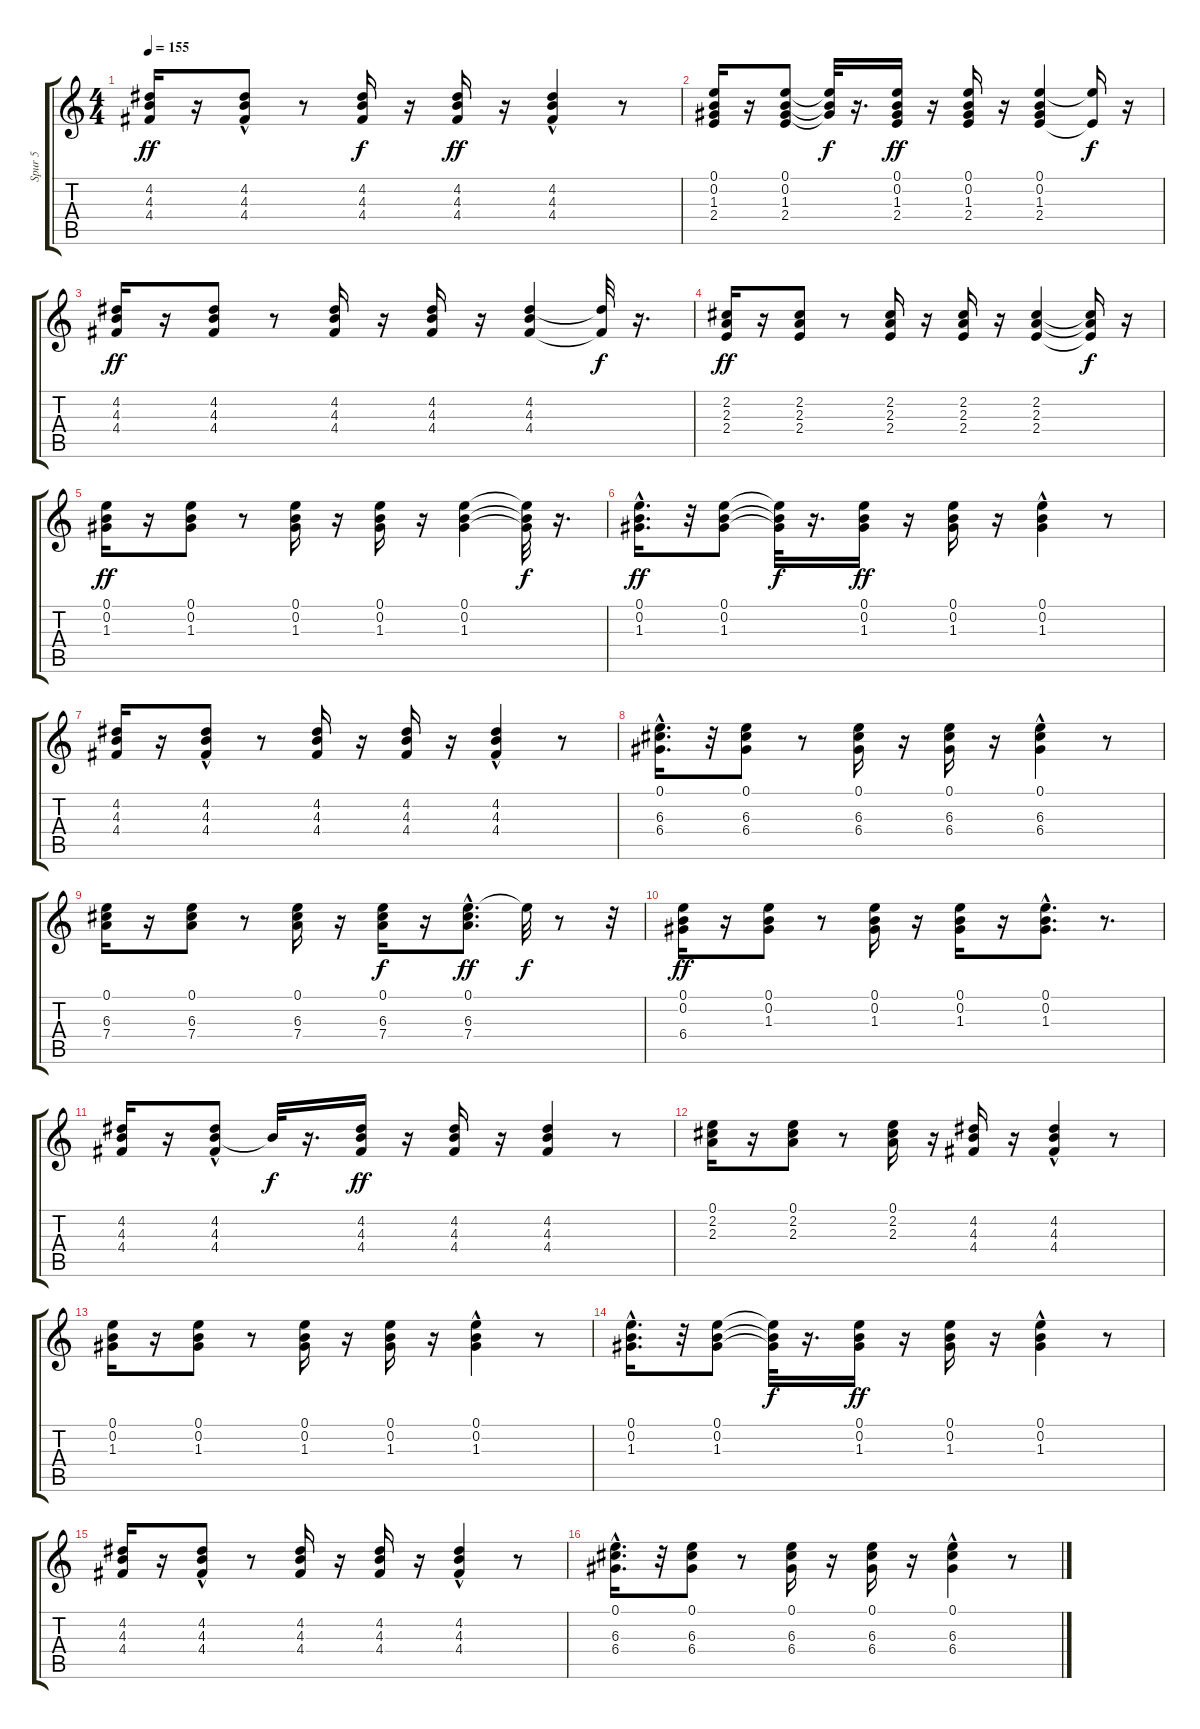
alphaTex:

\track ("Spur 5" "Spur 5") {instrument acousticguitarsteel}
\staff {score tabs}
\tuning (E4 B3 G3 D3 A2 E2) {hide}
\ts (4 4)
\tempo 155
\clef g2
\ks c
(4.2 4.3 4.4).16{dy ff} r.16 (4.2{hac} 4.3 4.4).8 r.8 (4.2 4.3 4.4).16{dy f} r.16 (4.2 4.3 4.4).16{dy ff} r.16 (4.2{hac} 4.3 4.4).4 r.8 |
(0.1 0.2 1.3 2.4).16 r.16 (0.1 0.2 1.3 2.4).8 (0.1{t} 0.2{t} 1.3{t}).32{dy f} r.16{d} (0.1 0.2 1.3 2.4).16{dy ff} r.16 (0.1 0.2 1.3 2.4).16 r.16 (0.1 0.2 1.3 2.4).4 (0.1{t} 2.4{t}).16{dy f} r.16 |
(4.2 4.3 4.4).16{dy ff} r.16 (4.2 4.3 4.4).8 r.8 (4.2 4.3 4.4).16 r.16 (4.2 4.3 4.4).16 r.16 (4.2 4.3 4.4).4 (4.2{t} 4.4{t}).32{dy f} r.16{d} |
(2.2 2.3 2.4).16{dy ff} r.16 (2.2 2.3 2.4).8 r.8 (2.2 2.3 2.4).16 r.16 (2.2 2.3 2.4).16 r.16 (2.2 2.3 2.4).4 (2.2{t} 2.3{t} 2.4{t}).16{dy f} r.16 |
(0.1 0.2 1.3).16{dy ff} r.16 (0.1 0.2 1.3).8 r.8 (0.1 0.2 1.3).16 r.16 (0.1 0.2 1.3).16 r.16 (0.1 0.2 1.3).4 (0.1{t} 0.2{t} 1.3{t}).32{dy f} r.16{d} |
(0.1 0.2 1.3{hac}).16{d dy ff} r.32 (0.1 0.2 1.3).8 (0.1{t} 0.2{t} 1.3{t}).32{dy f} r.16{d} (0.1 0.2 1.3).16{dy ff} r.16 (0.1 0.2 1.3).16 r.16 (0.1 0.2 1.3{hac}).4 r.8 |
(4.2 4.3 4.4).16 r.16 (4.2{hac} 4.3 4.4{hac}).8 r.8 (4.2 4.3 4.4).16 r.16 (4.2 4.3 4.4).16 r.16 (4.2{hac} 4.3 4.4).4 r.8 |
(0.1{hac} 6.3 6.4).16{d} r.32 (0.1 6.3 6.4).8 r.8 (0.1 6.3 6.4).16 r.16 (0.1 6.3 6.4).16 r.16 (0.1{hac} 6.3 6.4{hac}).4 r.8 |
(0.1 6.3 7.4).16 r.16 (0.1 6.3 7.4).8 r.8 (0.1 6.3 7.4).16 r.16 (0.1 6.3 7.4).16{dy f} r.16 (0.1{hac} 6.3{hac} 7.4).8{d dy ff} 0.1{t}.32{dy f} r.8 r.32 |
(0.1 0.2 6.4).16{dy ff} r.16 (0.1 0.2 1.3).8 r.8 (0.1 0.2 1.3).16 r.16 (0.1 0.2 1.3).16 r.16 (0.1{hac} 0.2{hac} 1.3).8{d} r.8{d} |
(4.2 4.3 4.4).16 r.16 (4.2{hac} 4.3 4.4).8 4.3{t}.32{dy f} r.16{d} (4.2 4.3 4.4).16{dy ff} r.16 (4.2 4.3 4.4).16 r.16 (4.2 4.3 4.4).4 r.8 |
(0.1 2.2 2.3).16 r.16 (0.1 2.2 2.3).8 r.8 (0.1 2.2 2.3).16 r.16 (4.2 4.3 4.4).16 r.16 (4.2{hac} 4.3 4.4).4 r.8 |
(0.1 0.2 1.3).16 r.16 (0.1 0.2 1.3).8 r.8 (0.1 0.2 1.3).16 r.16 (0.1 0.2 1.3).16 r.16 (0.1{hac} 0.2 1.3{hac}).4 r.8 |
(0.1 0.2 1.3{hac}).16{d} r.32 (0.1 0.2 1.3).8 (0.1{t} 0.2{t} 1.3{t}).32{dy f} r.16{d} (0.1 0.2 1.3).16{dy ff} r.16 (0.1 0.2 1.3).16 r.16 (0.1 0.2 1.3{hac}).4 r.8 |
(4.2 4.3 4.4).16 r.16 (4.2{hac} 4.3 4.4{hac}).8 r.8 (4.2 4.3 4.4).16 r.16 (4.2 4.3 4.4).16 r.16 (4.2{hac} 4.3 4.4).4 r.8 |
(0.1{hac} 6.3 6.4).16{d} r.32 (0.1 6.3 6.4).8 r.8 (0.1 6.3 6.4).16 r.16 (0.1 6.3 6.4).16 r.16 (0.1{hac} 6.3 6.4{hac}).4 r.8
